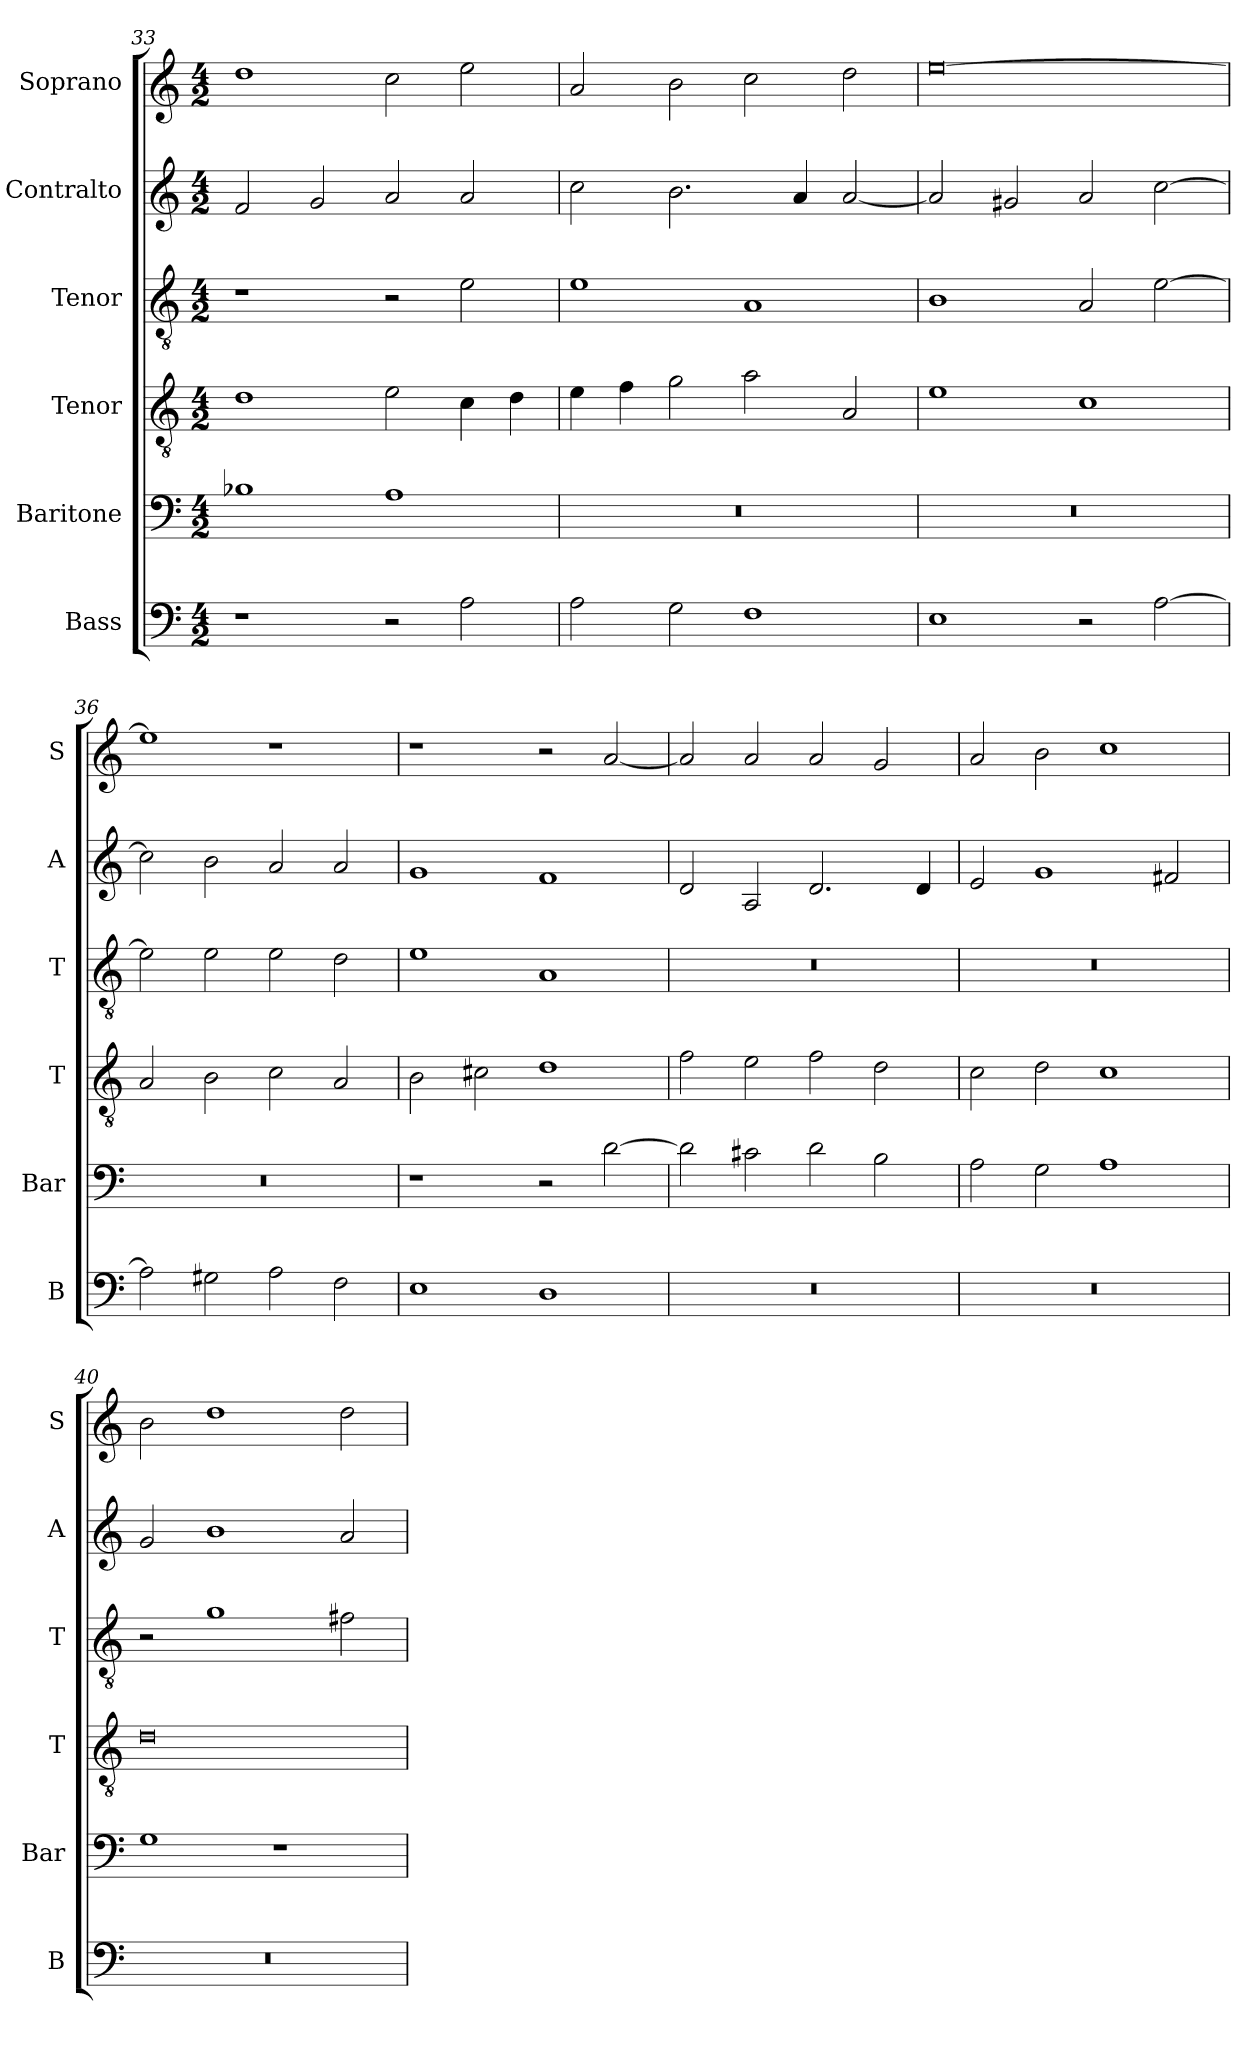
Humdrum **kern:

**kern	**kern	**kern	**kern	**kern	**kern
*part6	*part5	*part4	*part3	*part2	*part1
*staff6	*staff5	*staff4	*staff3	*staff2	*staff1
*I"Bass	*I"Baritone	*I"Tenor	*I"Tenor	*I"Contralto	*I"Soprano
*I'B	*I'Bar	*I'T	*I'T	*I'A	*I'S
*clefF4	*clefF4	*clefGv2	*clefGv2	*clefG2	*clefG2
*k[]	*k[]	*k[]	*k[]	*k[]	*k[]
*G:mix	*G:mix	*G:mix	*G:mix	*G:mix	*G:mix
*M4/2	*M4/2	*M4/2	*M4/2	*M4/2	*M4/2
=33	=33	=33	=33	=33	=33
1r	1B-X	1d	1r	2f	1dd
.	.	.	.	2g	.
2r	1A	2e	2r	2a	2cc
2A	.	4c	2e	2a	2ee
.	.	4d	.	.	.
=34	=34	=34	=34	=34	=34
2A	0r	4e	1e	2cc	2a
.	.	4f	.	.	.
2G	.	2g	.	2.b	2b
1F	.	2a	1A	.	2cc
.	.	.	.	4a	.
.	.	2A	.	[2a	2dd
=35	=35	=35	=35	=35	=35
1E	0r	1e	1B	2a]	[0ee
.	.	.	.	2g#X	.
2r	.	1c	2A	2a	.
[2A	.	.	[2e	[2cc	.
=36	=36	=36	=36	=36	=36
2A]	0r	2A	2e]	2cc]	1ee]
2G#X	.	2B	2e	2b	.
2A	.	2c	2e	2a	1r
2F	.	2A	2d	2a	.
=37	=37	=37	=37	=37	=37
1E	1r	2B	1e	1g	1r
.	.	2c#X	.	.	.
1D	2r	1d	1A	1f	2r
.	[2d	.	.	.	[2a
=38	=38	=38	=38	=38	=38
0r	2d]	2f	0r	2d	2a]
.	2c#X	2e	.	2A	2a
.	2d	2f	.	2.d	2a
.	2B	2d	.	.	2g
.	.	.	.	4d	.
=39	=39	=39	=39	=39	=39
0r	2A	2c	0r	2e	2a
.	2G	2d	.	1g	2b
.	1A	1c	.	.	1cc
.	.	.	.	2f#X	.
=40	=40	=40	=40	=40	=40
0r	1G	0d	2r	2g	2b
.	.	.	1g	1b	1dd
.	1r	.	.	.	.
.	.	.	2f#X	2a	2dd
=	=	=	=	=	=
*-	*-	*-	*-	*-	*-
